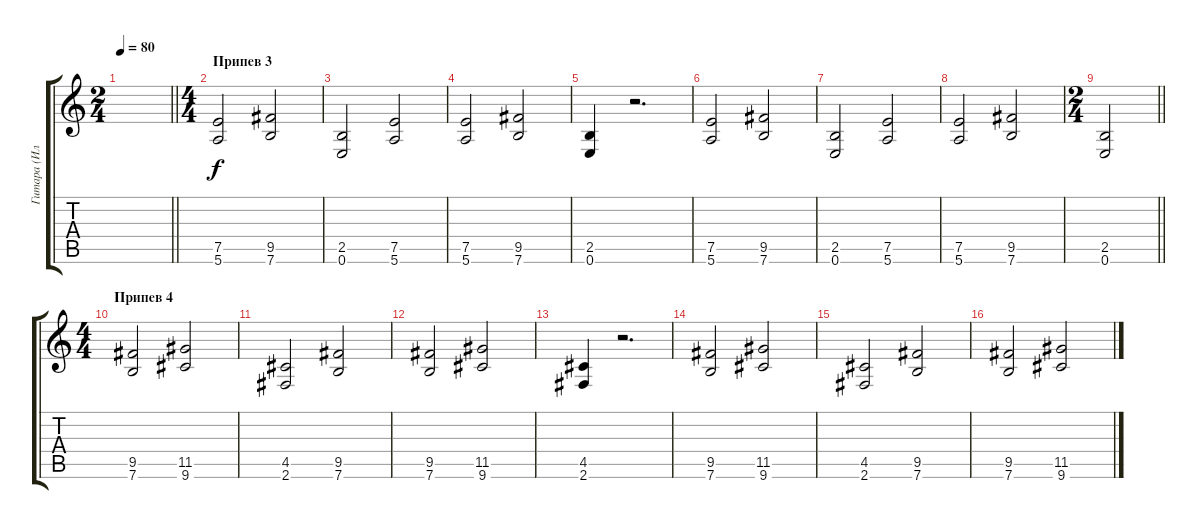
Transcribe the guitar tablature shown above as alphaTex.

\track ("Гитара (Илья)" "Гитара (Ил") {instrument electricguitarclean}
\staff {score tabs}
\tuning (E4 B3 G3 D3 A2 E2) {hide}
\ts (2 4)
\tempo 80
\clef g2
\barLineRight lightlight
\ks c
|
\ts (4 4)
\section ("" "Припев 3")
(7.5 5.6).2 (9.5 7.6).2 |
(2.5 0.6).2 (7.5 5.6).2 |
(7.5 5.6).2 (9.5 7.6).2 |
(2.5 0.6).4 r.2{d} |
(7.5 5.6).2 (9.5 7.6).2 |
(2.5 0.6).2 (7.5 5.6).2 |
(7.5 5.6).2 (9.5 7.6).2 |
\ts (2 4)
\barLineRight lightlight
(2.5 0.6).2 |
\ts (4 4)
\section ("" "Припев 4")
(9.5 7.6).2 (11.5 9.6).2 |
(4.5 2.6).2 (9.5 7.6).2 |
(9.5 7.6).2 (11.5 9.6).2 |
(4.5 2.6).4 r.2{d} |
(9.5 7.6).2 (11.5 9.6).2 |
(4.5 2.6).2 (9.5 7.6).2 |
(9.5 7.6).2 (11.5 9.6).2
